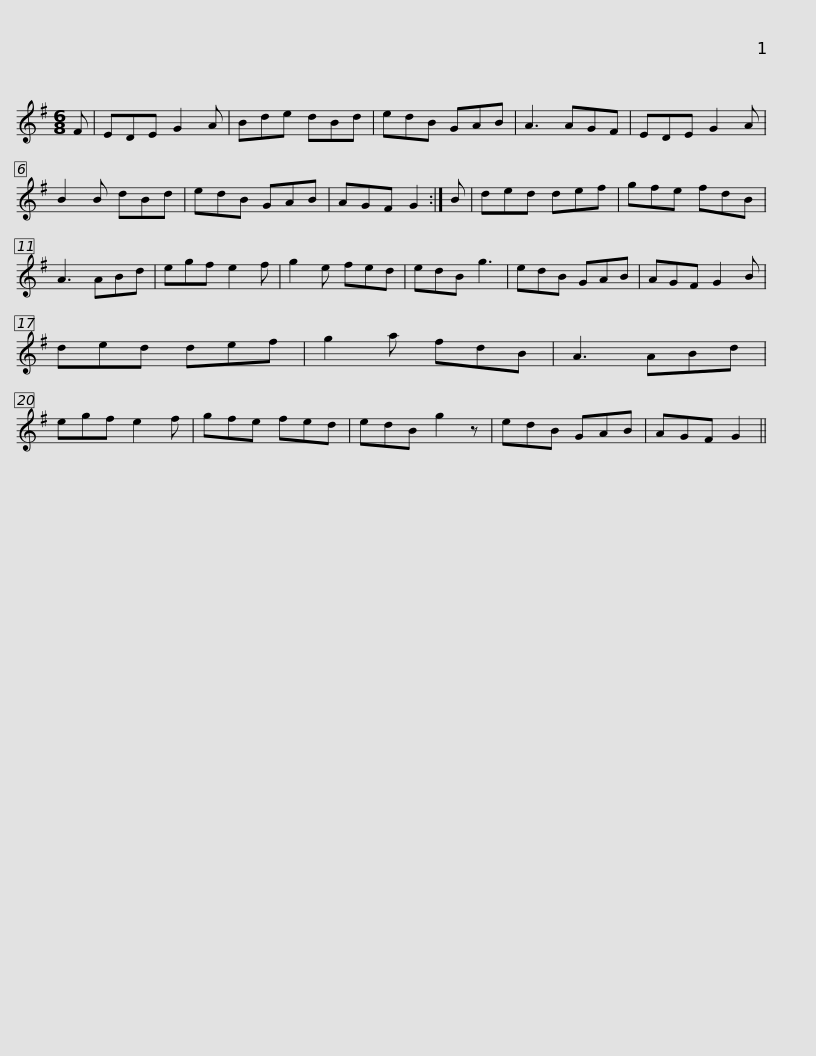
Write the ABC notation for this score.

X:1
L:1/8
M:6/8
I:linebreak $
K:G
V:1 treble
V:1
 F | EDE G2 A | Bde dBd | edB GAB | A3 AGF | %5
 EDE G2 A | B2 B dBd | edB GAB |$ AGF G2 :| B | %10
 ded def | gfe fdB | A3 ABd | egf e2 f | g2 e fed | %15
 edB g3 | edB GAB |$ AGF G2 B | ded def | g2 a fdB | %20
 A3 ABd | egf e2 f | gfe fed | edB g2 z | edB GAB |$ %25
 AGF G2 || %26
